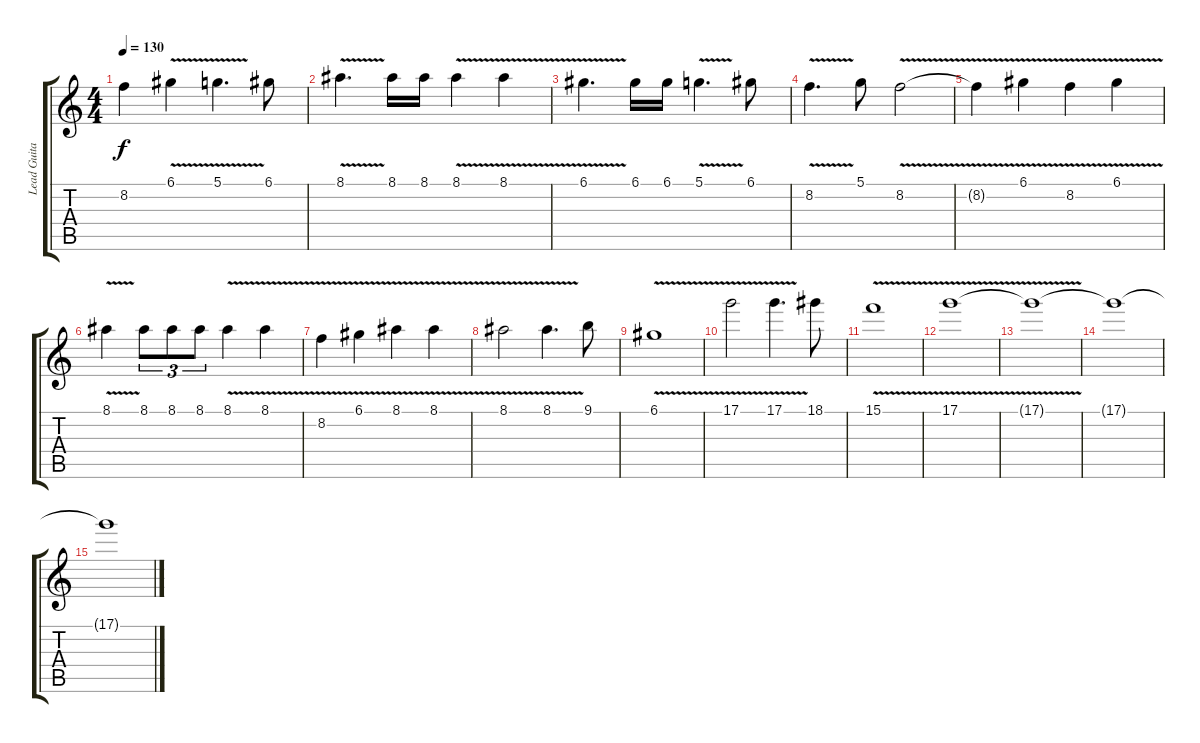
\track ("Lead Guitar" "Lead Guita") {instrument distortionguitar}
\staff {score tabs}
\tuning (D4 A3 F3 C3 G2 C2) {hide}
\ts (4 4)
\tempo 130
\clef g2
\ks c
8.2{t}.4{dy f} 6.1{v}.4 5.1{v}.4{d} 6.1.8 |
8.1{v}.4{d} 8.1.16 8.1.16 8.1{v}.4 8.1{v}.4 |
6.1{v}.4{d} 6.1.16 6.1.16 5.1{v}.4{d} 6.1.8 |
8.2{v}.4{d} 5.1.8 8.2{v}.2 |
8.2{t}.4 6.1{v}.4 8.2{v}.4 6.1{v}.4 |
8.1{v}.4 8.1.8{tu (3 2)} 8.1.8{tu (3 2)} 8.1.8{tu (3 2)} 8.1{v}.4 8.1{v}.4 |
8.2{v}.4 6.1{v}.4 8.1{v}.4 8.1{v}.4 |
8.1{v}.2 8.1{v}.4{d} 9.1.8 |
6.1{v}.1 |
17.1{v}.2 17.1{v}.4{d} 18.1.8 |
15.1{v}.1 |
17.1{v}.1{volume 0} |
17.1{t}.1 |
17.1{t}.1 |
17.1{t}.1
